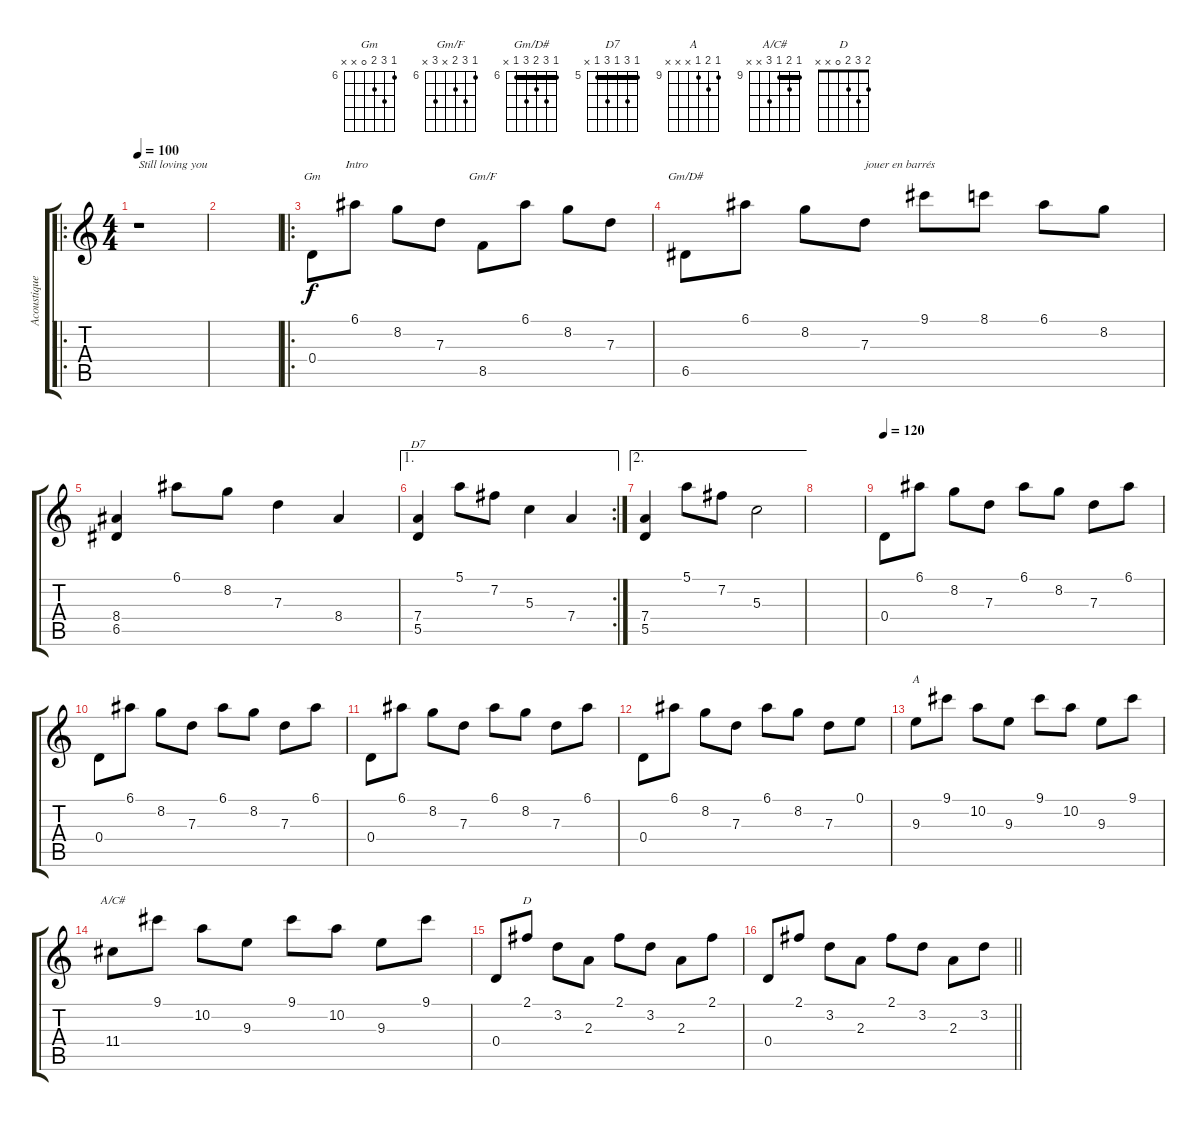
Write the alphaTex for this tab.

\track ("Acoustique guitar" "Acoustique") {instrument acousticguitarsteel}
\staff {score tabs}
\tuning (E4 B3 G3 D3 A2 E2) {hide}
\chord ("Gm" 6 8 7 0 x x) {firstfret 6}
\chord ("Gm/F" 6 8 7 x 8 x) {firstfret 6}
\chord ("Gm/D#" 6 8 7 8 6 x) {firstfret 6 barre 6}
\chord ("D7" 5 7 5 7 5 x) {firstfret 5 barre 5}
\chord ("A" 9 10 9 x x x) {firstfret 9}
\chord ("A/C#" 9 10 9 11 x x) {firstfret 9 barre 9}
\chord ("D" 2 3 2 0 x x)
\ro
\ts (4 4)
\tempo 100
\clef g2
\ks c
r.1{txt "Still loving you" dy f} |
|
\ro
0.4.8{ch "Gm" txt "           Intro"} 6.1.8 8.2.8 7.3.8 8.5.8{ch "Gm/F"} 6.1.8 8.2.8 7.3.8 |
6.5.8{ch "Gm/D#"} 6.1.8 8.2.8 7.3.8{txt "jouer en barrés"} 9.1.8 8.1.8 6.1.8 8.2.8 |
(8.4 6.5).4 6.1.8 8.2.8 7.3.4 8.4.4 |
\ae 1
\rc 2
(7.4 5.5).4{ch "D7"} 5.1.8 7.2.8 5.3.4 7.4.4 |
\ae 2
(7.4 5.5).4 5.1.8 7.2.8 5.3.2 |
|
\tempo 120
0.4.8 6.1.8 8.2.8 7.3.8 6.1.8 8.2.8 7.3.8 6.1.8 |
0.4.8 6.1.8 8.2.8 7.3.8 6.1.8 8.2.8 7.3.8 6.1.8 |
0.4.8 6.1.8 8.2.8 7.3.8 6.1.8 8.2.8 7.3.8 6.1.8 |
0.4.8 6.1.8 8.2.8 7.3.8 6.1.8 8.2.8 7.3.8 0.1.8 |
9.3.8{ch "A"} 9.1.8 10.2.8 9.3.8 9.1.8 10.2.8 9.3.8 9.1.8 |
11.4.8{ch "A/C#"} 9.1.8 10.2.8 9.3.8 9.1.8 10.2.8 9.3.8 9.1.8 |
0.4.8 2.1.8{ch "D"} 3.2.8 2.3.8 2.1.8 3.2.8 2.3.8 2.1.8 |
\barLineRight lightlight
0.4.8 2.1.8 3.2.8 2.3.8 2.1.8 3.2.8 2.3.8 3.2.8
